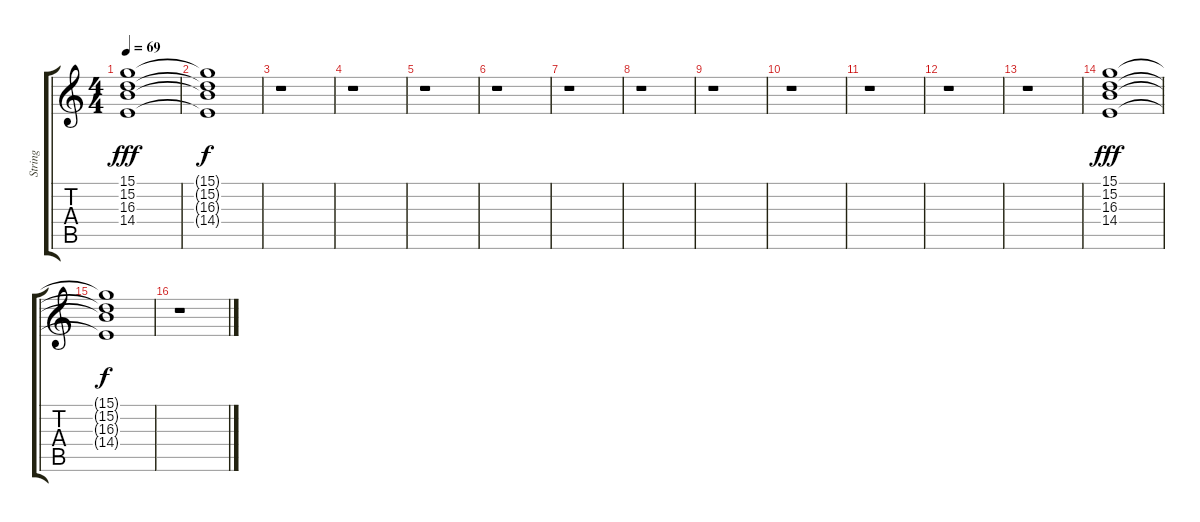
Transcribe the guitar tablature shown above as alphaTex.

\track ("String" "String") {instrument stringensemble1}
\staff {score tabs}
\tuning (E4 B3 G3 D3 A2 E2) {hide}
\ts (4 4)
\tempo 69
\clef g2
\ks c
(15.1 15.2 16.3 14.4).1{dy fff} |
(15.1{t} 15.2{t} 16.3{t} 14.4{t}).1{dy f} |
r.1 |
r.1 |
r.1 |
r.1 |
r.1 |
r.1 |
r.1 |
r.1 |
r.1 |
r.1 |
r.1 |
(15.1 15.2 16.3 14.4).1{dy fff} |
(15.1{t} 15.2{t} 16.3{t} 14.4{t}).1{dy f} |
r.1
